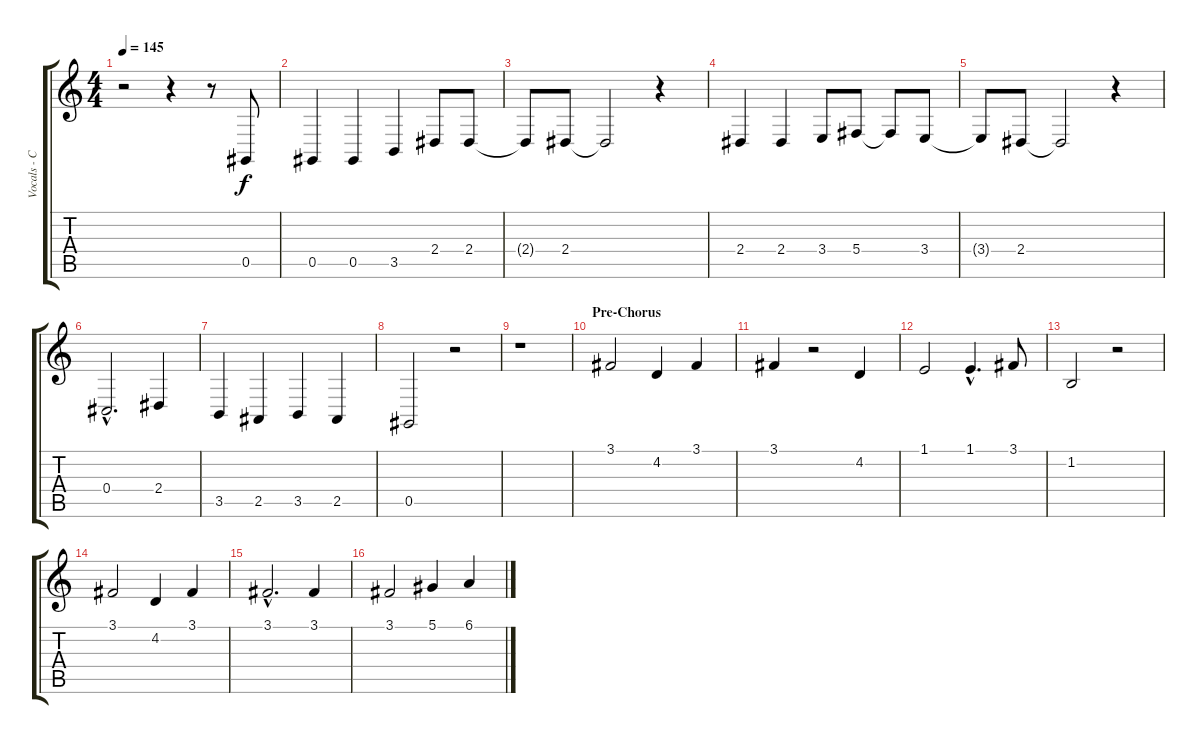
\track ("Vocals - Chris Bay" "Vocals - C") {instrument trumpet}
\staff {score tabs}
\tuning (Eb4 Bb3 Gb3 Db3 Ab2 Eb2) {hide}
\ts (4 4)
\tempo 145
\clef g2
\ks c
r.2{dy f} r.4 r.8 0.5.8 |
0.5.4 0.5.4 3.5.4 2.4.8 2.4.8 |
2.4{t}.8 2.4.8 2.4{t}.2 r.4 |
2.4.4 2.4.4 3.4.8 5.4.8 5.4{t}.8 3.4.8 |
3.4{t}.8 2.4.8 2.4{t}.2 r.4 |
0.4{hac}.2{d} 2.4.4 |
3.5.4 2.5.4 3.5.4 2.5.4 |
0.5.2 r.2 |
r.1 |
\section ("" "Pre-Chorus")
3.1.2 4.2.4 3.1.4 |
3.1.4 r.2 4.2.4 |
1.1.2 1.1{hac}.4{d} 3.1.8 |
1.2.2 r.2 |
3.1.2 4.2.4 3.1.4 |
3.1{hac}.2{d} 3.1.4 |
3.1.2 5.1.4 6.1.4
